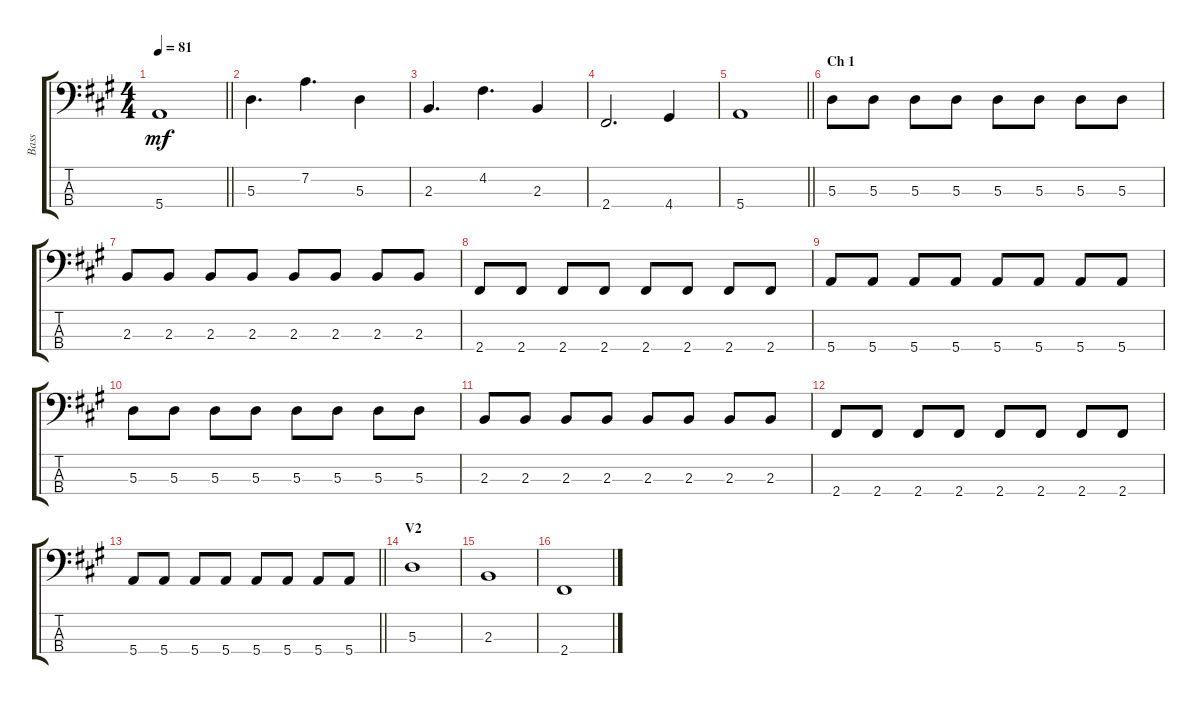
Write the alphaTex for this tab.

\track ("Bass" "Bass") {instrument electricbasspick}
\staff {score tabs}
\tuning (G2 D2 A1 E1) {hide}
\ts (4 4)
\tempo 81
\clef f4
\barLineRight lightlight
\ks f#minor
5.4.1{dy mf} |
5.3.4{d} 7.2.4{d} 5.3.4 |
2.3.4{d} 4.2.4{d} 2.3.4 |
2.4.2{d} 4.4.4 |
\barLineRight lightlight
5.4.1 |
\section ("" "Ch 1")
5.3.8 5.3.8 5.3.8 5.3.8 5.3.8 5.3.8 5.3.8 5.3.8 |
2.3.8 2.3.8 2.3.8 2.3.8 2.3.8 2.3.8 2.3.8 2.3.8 |
2.4.8 2.4.8 2.4.8 2.4.8 2.4.8 2.4.8 2.4.8 2.4.8 |
5.4.8 5.4.8 5.4.8 5.4.8 5.4.8 5.4.8 5.4.8 5.4.8 |
5.3.8 5.3.8 5.3.8 5.3.8 5.3.8 5.3.8 5.3.8 5.3.8 |
2.3.8 2.3.8 2.3.8 2.3.8 2.3.8 2.3.8 2.3.8 2.3.8 |
2.4.8 2.4.8 2.4.8 2.4.8 2.4.8 2.4.8 2.4.8 2.4.8 |
\barLineRight lightlight
5.4.8 5.4.8 5.4.8 5.4.8 5.4.8 5.4.8 5.4.8 5.4.8 |
\section ("" "V2")
5.3.1 |
2.3.1 |
2.4.1
